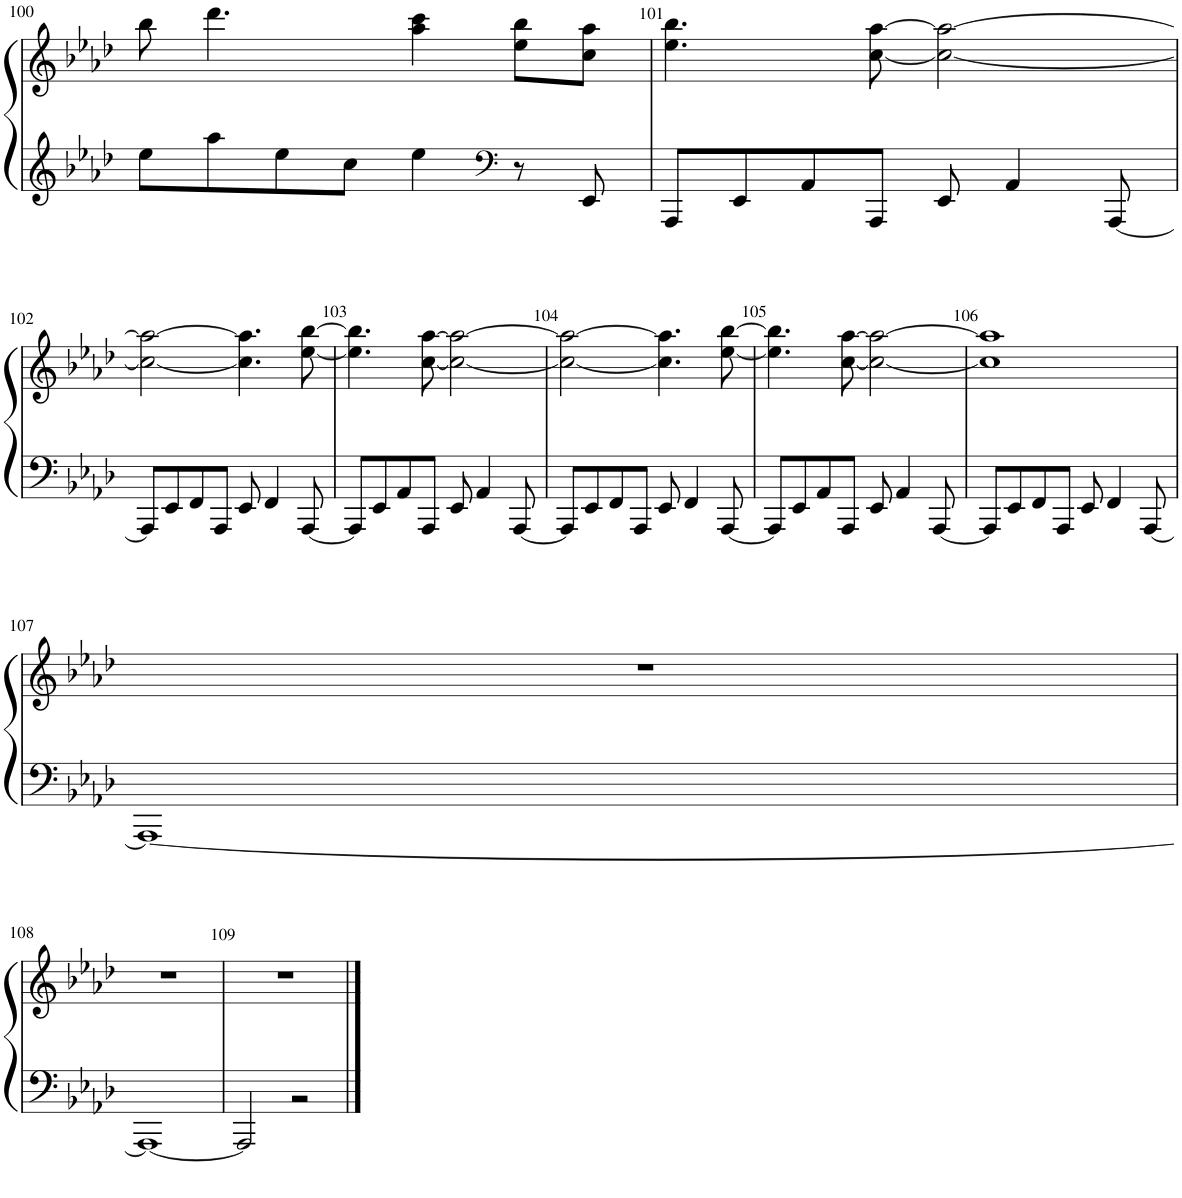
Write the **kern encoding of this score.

**kern	**kern
*part1	*part1
*staff2	*staff1
*I"Piano	*
*I'Pno.	*
!!LO:PB:g=z
*clefG2	*clefG2
*k[b-e-a-d-]	*k[b-e-a-d-]
*M4/4	*M4/4
=100	=100
8ee-\L	8bb-\
8aa-\	4.ddd-\
8ee-\	.
8cc\J	.
4ee-\	4aa-\ 4ccc\
*clefF4	*
8r	8ee-\ 8bb-\L
8EE-/	8cc\ 8aa-\J
=101	=101
8AAA-/L	4.ee-\ 4.bb-\
8EE-/	.
8AA-/	.
8AAA-/J	[8cc\ [8aa-\
8EE-/	2cc\_ 2aa-\_
4AA-/	.
[8AAA-/	.
!!LO:LB:g=z
=102	=102
8AAA-/L]	2cc\_ 2aa-\_
8EE-/	.
8FF/	.
8AAA-/J	.
8EE-/	4.cc\] 4.aa-\]
4FF/	.
[8AAA-/	[8ee-\ [8bb-\
=103	=103
8AAA-/L]	4.ee-\] 4.bb-\]
8EE-/	.
8AA-/	.
8AAA-/J	[8cc\ [8aa-\
8EE-/	2cc\_ 2aa-\_
4AA-/	.
[8AAA-/	.
=104	=104
8AAA-/L]	2cc\_ 2aa-\_
8EE-/	.
8FF/	.
8AAA-/J	.
8EE-/	4.cc\] 4.aa-\]
4FF/	.
[8AAA-/	[8ee-\ [8bb-\
=105	=105
8AAA-/L]	4.ee-\] 4.bb-\]
8EE-/	.
8AA-/	.
8AAA-/J	[8cc\ [8aa-\
8EE-/	2cc\_ 2aa-\_
4AA-/	.
[8AAA-/	.
=106	=106
8AAA-/L]	1cc] 1aa-]
8EE-/	.
8FF/	.
8AAA-/J	.
8EE-/	.
4FF/	.
[8AAA-/	.
!!LO:LB:g=z
=107	=107
1AAA-_	1r
!!LO:LB:g=z
=108	=108
1AAA-_	1r
=109	=109
*^	*
2AAA-/]	2ryy	1r
2ryy	2r	.
*v	*v	*
==	==
*-	*-
